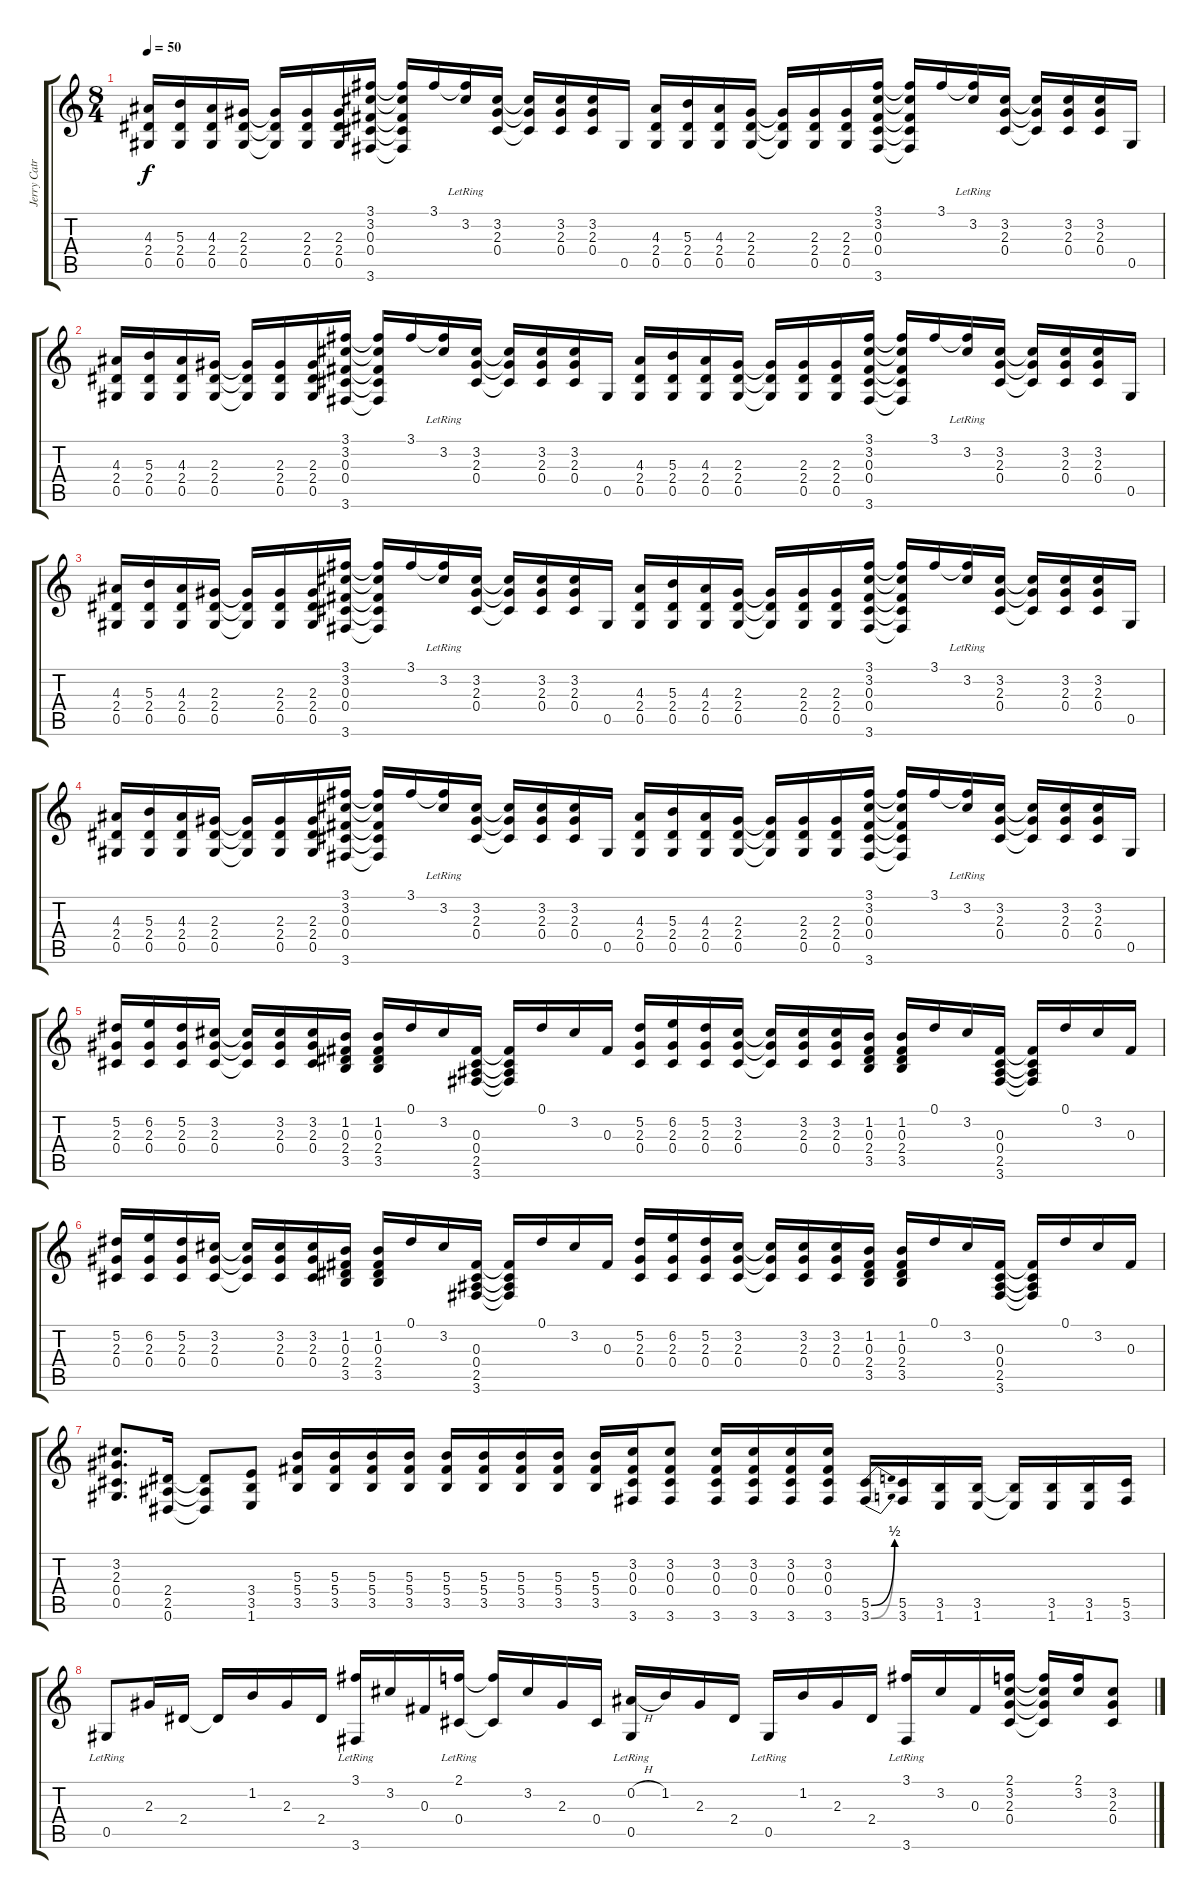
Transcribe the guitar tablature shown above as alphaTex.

\track ("Jerry Catrell Dist." "Jerry Catr") {instrument distortionguitar}
\staff {score tabs}
\tuning (Eb4 Bb3 Gb3 Db3 Ab2 Eb2) {hide}
\ts (8 4)
\tempo 50
\clef g2
\ks c
(4.3 2.4 0.5).16{dy f volume 13} (5.3 2.4 0.5).16 (4.3 2.4 0.5).16 (2.3 2.4 0.5).16 (2.3{t} 2.4{t} 0.5{t}).16 (2.3 2.4 0.5).16 (2.3 2.4 0.5).16 (3.1 3.2 0.3 0.4 3.6).16 (3.1{t} 3.2{t} 0.3{t} 0.4{t} 3.6{t}).16 3.1.16 (3.1{t} 3.2{lr}).16 (3.2 2.3 0.4).16 (3.2{t} 2.3{t} 0.4{t}).16 (3.2 2.3 0.4).16 (3.2 2.3 0.4).16 0.5.16 (4.3 2.4 0.5).16 (5.3 2.4 0.5).16 (4.3 2.4 0.5).16 (2.3 2.4 0.5).16 (2.3{t} 2.4{t} 0.5{t}).16 (2.3 2.4 0.5).16 (2.3 2.4 0.5).16 (3.1 3.2 0.3 0.4 3.6).16 (3.1{t} 3.2{t} 0.3{t} 0.4{t} 3.6{t}).16 3.1.16 (3.1{t} 3.2{lr}).16 (3.2 2.3 0.4).16 (3.2{t} 2.3{t} 0.4{t}).16 (3.2 2.3 0.4).16 (3.2 2.3 0.4).16 0.5.16 |
(4.3 2.4 0.5).16 (5.3 2.4 0.5).16 (4.3 2.4 0.5).16 (2.3 2.4 0.5).16 (2.3{t} 2.4{t} 0.5{t}).16 (2.3 2.4 0.5).16 (2.3 2.4 0.5).16 (3.1 3.2 0.3 0.4 3.6).16 (3.1{t} 3.2{t} 0.3{t} 0.4{t} 3.6{t}).16 3.1.16 (3.1{t} 3.2{lr}).16 (3.2 2.3 0.4).16 (3.2{t} 2.3{t} 0.4{t}).16 (3.2 2.3 0.4).16 (3.2 2.3 0.4).16 0.5.16 (4.3 2.4 0.5).16 (5.3 2.4 0.5).16 (4.3 2.4 0.5).16 (2.3 2.4 0.5).16 (2.3{t} 2.4{t} 0.5{t}).16 (2.3 2.4 0.5).16 (2.3 2.4 0.5).16 (3.1 3.2 0.3 0.4 3.6).16 (3.1{t} 3.2{t} 0.3{t} 0.4{t} 3.6{t}).16 3.1.16 (3.1{t} 3.2{lr}).16 (3.2 2.3 0.4).16 (3.2{t} 2.3{t} 0.4{t}).16 (3.2 2.3 0.4).16 (3.2 2.3 0.4).16 0.5.16 |
(4.3 2.4 0.5).16 (5.3 2.4 0.5).16 (4.3 2.4 0.5).16 (2.3 2.4 0.5).16 (2.3{t} 2.4{t} 0.5{t}).16 (2.3 2.4 0.5).16 (2.3 2.4 0.5).16 (3.1 3.2 0.3 0.4 3.6).16 (3.1{t} 3.2{t} 0.3{t} 0.4{t} 3.6{t}).16 3.1.16 (3.1{t} 3.2{lr}).16 (3.2 2.3 0.4).16 (3.2{t} 2.3{t} 0.4{t}).16 (3.2 2.3 0.4).16 (3.2 2.3 0.4).16 0.5.16 (4.3 2.4 0.5).16 (5.3 2.4 0.5).16 (4.3 2.4 0.5).16 (2.3 2.4 0.5).16 (2.3{t} 2.4{t} 0.5{t}).16 (2.3 2.4 0.5).16 (2.3 2.4 0.5).16 (3.1 3.2 0.3 0.4 3.6).16 (3.1{t} 3.2{t} 0.3{t} 0.4{t} 3.6{t}).16 3.1.16 (3.1{t} 3.2{lr}).16 (3.2 2.3 0.4).16 (3.2{t} 2.3{t} 0.4{t}).16 (3.2 2.3 0.4).16 (3.2 2.3 0.4).16 0.5.16 |
(4.3 2.4 0.5).16 (5.3 2.4 0.5).16 (4.3 2.4 0.5).16 (2.3 2.4 0.5).16 (2.3{t} 2.4{t} 0.5{t}).16 (2.3 2.4 0.5).16 (2.3 2.4 0.5).16 (3.1 3.2 0.3 0.4 3.6).16 (3.1{t} 3.2{t} 0.3{t} 0.4{t} 3.6{t}).16 3.1.16 (3.1{t} 3.2{lr}).16 (3.2 2.3 0.4).16 (3.2{t} 2.3{t} 0.4{t}).16 (3.2 2.3 0.4).16 (3.2 2.3 0.4).16 0.5.16 (4.3 2.4 0.5).16 (5.3 2.4 0.5).16 (4.3 2.4 0.5).16 (2.3 2.4 0.5).16 (2.3{t} 2.4{t} 0.5{t}).16 (2.3 2.4 0.5).16 (2.3 2.4 0.5).16 (3.1 3.2 0.3 0.4 3.6).16 (3.1{t} 3.2{t} 0.3{t} 0.4{t} 3.6{t}).16 3.1.16 (3.1{t} 3.2{lr}).16 (3.2 2.3 0.4).16 (3.2{t} 2.3{t} 0.4{t}).16 (3.2 2.3 0.4).16 (3.2 2.3 0.4).16 0.5.16 |
(5.2 2.3 0.4).16 (6.2 2.3 0.4).16 (5.2 2.3 0.4).16 (3.2 2.3 0.4).16 (3.2{t} 2.3{t} 0.4{t}).16 (3.2 2.3 0.4).16 (3.2 2.3 0.4).16 (1.2 0.3 2.4 3.5).16 (1.2 0.3 2.4 3.5).16 0.1.16 3.2.16 (0.3 0.4 2.5 3.6).16 (0.3{t} 0.4{t} 2.5{t} 3.6{t}).16 0.1.16 3.2.16 0.3.16 (5.2 2.3 0.4).16 (6.2 2.3 0.4).16 (5.2 2.3 0.4).16 (3.2 2.3 0.4).16 (3.2{t} 2.3{t} 0.4{t}).16 (3.2 2.3 0.4).16 (3.2 2.3 0.4).16 (1.2 0.3 2.4 3.5).16 (1.2 0.3 2.4 3.5).16 0.1.16 3.2.16 (0.3 0.4 2.5 3.6).16 (0.3{t} 0.4{t} 2.5{t} 3.6{t}).16 0.1.16 3.2.16 0.3.16 |
(5.2 2.3 0.4).16 (6.2 2.3 0.4).16 (5.2 2.3 0.4).16 (3.2 2.3 0.4).16 (3.2{t} 2.3{t} 0.4{t}).16 (3.2 2.3 0.4).16 (3.2 2.3 0.4).16 (1.2 0.3 2.4 3.5).16 (1.2 0.3 2.4 3.5).16 0.1.16 3.2.16 (0.3 0.4 2.5 3.6).16 (0.3{t} 0.4{t} 2.5{t} 3.6{t}).16 0.1.16 3.2.16 0.3.16 (5.2 2.3 0.4).16 (6.2 2.3 0.4).16 (5.2 2.3 0.4).16 (3.2 2.3 0.4).16 (3.2{t} 2.3{t} 0.4{t}).16 (3.2 2.3 0.4).16 (3.2 2.3 0.4).16 (1.2 0.3 2.4 3.5).16 (1.2 0.3 2.4 3.5).16 0.1.16 3.2.16 (0.3 0.4 2.5 3.6).16 (0.3{t} 0.4{t} 2.5{t} 3.6{t}).16 0.1.16 3.2.16 0.3.16 |
(3.2 2.3 0.4 0.5).8{d} (2.4 2.5 0.6).16 (2.4{t} 2.5{t} 0.6{t}).8 (3.4 3.5 1.6).8 (5.3 5.4 3.5).16 (5.3 5.4 3.5).16 (5.3 5.4 3.5).16 (5.3 5.4 3.5).16 (5.3 5.4 3.5).16 (5.3 5.4 3.5).16 (5.3 5.4 3.5).16 (5.3 5.4 3.5).16 (5.3 5.4 3.5).16 (3.2 0.3 0.4 3.6).16 (3.2 0.3 0.4 3.6).8 (3.2 0.3 0.4 3.6).16 (3.2 0.3 0.4 3.6).16 (3.2 0.3 0.4 3.6).16 (3.2 0.3 0.4 3.6).16 (5.5{be (bend 0 0 60 2)} 3.6{be (bend 0 0 60 2)}).16 (5.5 3.6).16 (3.5 1.6).16 (3.5 1.6).16 (3.5{t} 1.6{t}).16 (3.5 1.6).16 (3.5 1.6).16 (5.5 3.6).16 |
0.5{lr}.8{volume 4 instrument overdrivenguitar} 2.3.16 2.4.16 2.4{t}.16 1.2.16 2.3.16 2.4.16 (3.1 3.6{lr}).16 3.2.16 0.3.16 (2.1 0.4{lr}).16 (2.1{t} 0.4{t}).16 3.2.16 2.3.16 0.4.16 (0.2{h} 0.5{lr}).16 1.2.16 2.3.16 2.4.16 0.5{lr}.16 1.2.16 2.3.16 2.4.16 (3.1 3.6{lr}).16 3.2.16 0.3.16 (2.1 3.2 2.3 0.4).16 (2.1{t} 3.2{t} 2.3{t} 0.4{t}).16 (2.1 3.2).16 (3.2 2.3 0.4).8
